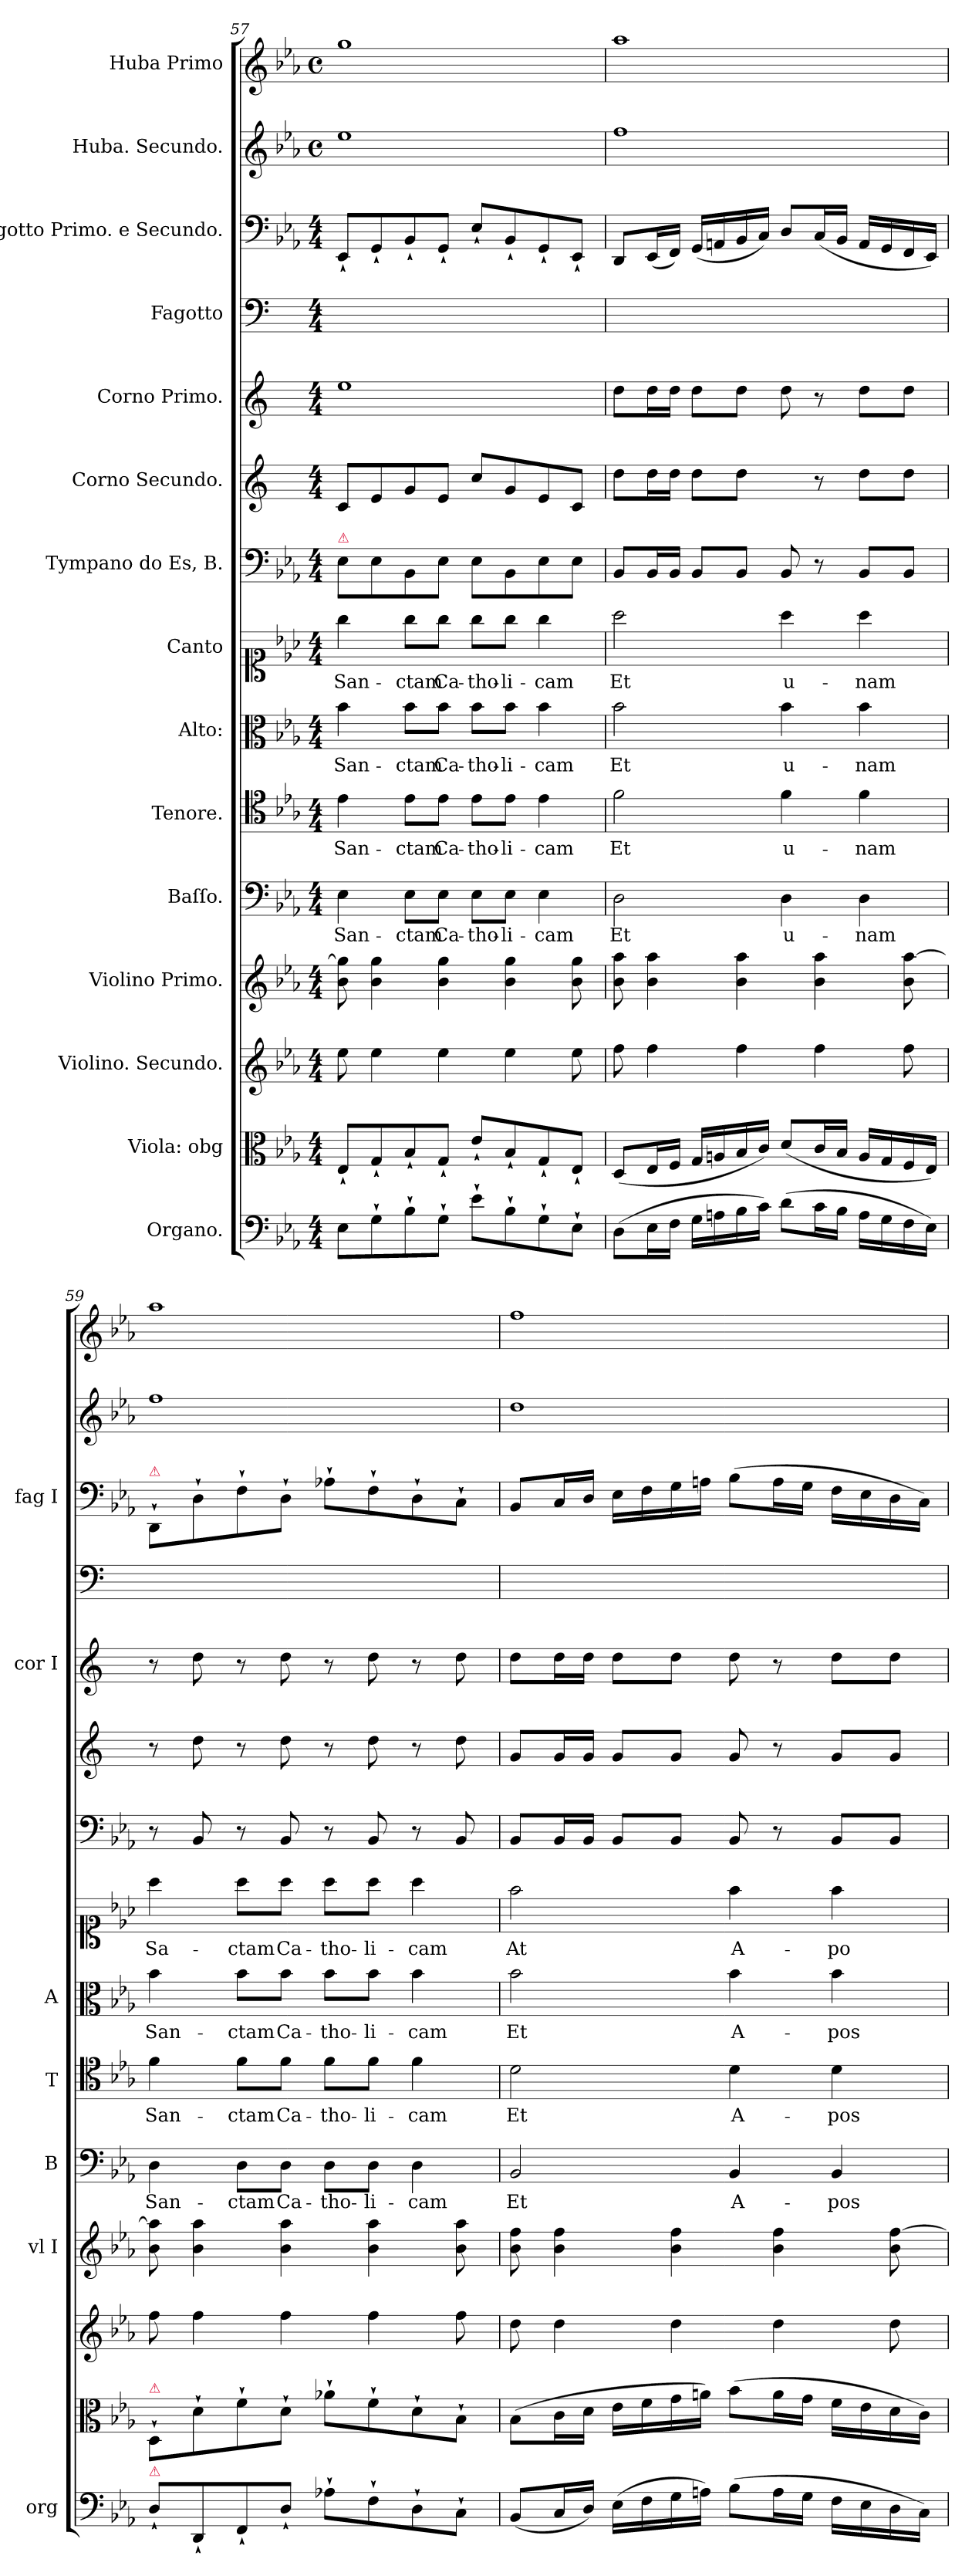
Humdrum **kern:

**kern	**kern	**kern	**kern	**kern	**text	**kern	**text	**kern	**text	**kern	**text	**kern	**kern	**kern	**kern	**kern	**kern	**kern
*part15	*part14	*part13	*part12	*part11	*part11	*part10	*part10	*part9	*part9	*part8	*part8	*part7	*part6	*part5	*part4	*part3	*part2	*part1
*staff15	*staff14	*staff13	*staff12	*staff11	*staff11	*staff10	*staff10	*staff9	*staff9	*staff8	*staff8	*staff7	*staff6	*staff5	*staff4	*staff3	*staff2	*staff1
*I"Organo.	*I"Viola: obg	*I"Violino. Secundo.	*I"Violino Primo.	*I"Baſſo.	*	*I"Tenore.	*	*I"Alto:	*	*I"Canto	*	*I"Tympano do Es, B.	*I"Corno Secundo.	*I"Corno Primo.	*I"Fagotto	*I"Fagotto Primo. e Secundo.	*I"Huba. Secundo.	*I"Huba Primo
*I'org	*	*	*I'vl I	*I'B	*	*I'T	*	*I'A	*	*	*	*	*	*I'cor I	*	*I'fag I	*	*
*clefF4	*clefC3	*clefG2	*clefG2	*clefF4	*	*clefC4	*	*clefC3	*	*clefC1	*	*clefF4	*clefG2	*clefG2	*clefF4	*clefF4	*clefG2	*clefG2
*	*	*	*	*	*	*	*	*	*	*	*	*	*ITrd-2c-3	*ITrd-2c-3	*	*	*	*
*k[b-e-a-]	*k[b-e-a-]	*k[b-e-a-]	*k[b-e-a-]	*k[b-e-a-]	*	*k[b-e-a-]	*	*k[b-e-a-]	*	*k[b-e-a-]	*	*k[b-e-a-]	*k[b-e-a-]	*k[b-e-a-]	*	*k[b-e-a-]	*k[b-e-a-]	*k[b-e-a-]
*E-:	*E-:	*E-:	*E-:	*E-:	*	*E-:	*	*E-:	*	*E-:	*	*E-:	*E-:	*E-:	*	*E-:	*E-:	*E-:
*M4/4	*M4/4	*M4/4	*M4/4	*M4/4	*	*M4/4	*	*M4/4	*	*M4/4	*	*M4/4	*M4/4	*M4/4	*M4/4	*M4/4	*M4/4	*M4/4
*	*	*	*	*	*	*	*	*	*	*	*	*	*	*	*	*	*met(c)	*met(c)
=57	=57	=57	=57	=57	=57	=57	=57	=57	=57	=57	=57	=57	=57	=57	=57	=57	=57	=57
!	!	!	!	!	!	!	!	!	!	!	!	!LO:TX:a:color=crimson:t=⚠	!	!	!	!	!	!
8E-\L	8E-`/L	8ee-\	8b-\ 8gg]\	4E-\	San-	4e-\	San-	4b-\	San-	4gg\	San-	8E-\L	8e-/L	1gg	1ryy	8EE-`/L	1ee-	1gg
8G`\	8G`/	4ee-\	4b-\ 4gg\	.	.	.	.	.	.	.	.	8E-\	8g/	.	.	8GG`/	.	.
8B-`\	8B-`/	.	.	8E-\L	-ctam	8e-\L	-ctam	8b-\L	-ctam	8gg\L	-ctam	8BB-/	8b-/	.	.	8BB-`/	.	.
8G`\J	8G`/J	4ee-\	4b-\ 4gg\	8E-\J	Ca-	8e-\J	Ca-	8b-\J	Ca-	8gg\J	Ca-	8E-\J	8g/J	.	.	8GG`/J	.	.
8e-`\L	8e-`/L	.	.	8E-\L	-tho-	8e-\L	-tho-	8b-\L	-tho-	8gg\L	-tho-	8E-\L	8ee-/L	.	.	8E-`/L	.	.
8B-`\	8B-`/	4ee-\	4b-\ 4gg\	8E-\J	-li-	8e-\J	-li-	8b-\J	-li-	8gg\J	-li-	8BB-\	8b-/	.	.	8BB-`/	.	.
8G`\	8G`/	.	.	4E-\	-cam	4e-\	-cam	4b-\	-cam	4gg\	-cam	8E-\	8g/	.	.	8GG`/	.	.
8E-`\J	8E-`/J	8ee-\	8b-\ 8gg\	.	.	.	.	.	.	.	.	8E-\J	8e-/J	.	.	8EE-`/J	.	.
=58	=58	=58	=58	=58	=58	=58	=58	=58	=58	=58	=58	=58	=58	=58	=58	=58	=58	=58
!	!	!	!	!	!LO:LY:i	!	!LO:LY:i	!	!LO:LY:i	!	!	!	!	!	!	!	!	!
(8D\L	(8D/L	8ff\	8b-\ 8aa-\	2D\	Et	2f\	Et	2b-\	Et	2aa-\	Et	8BB-/L	8ff\L	8ff\L	1ryy	8DD/L	1ff	1aa-
16E-\L	16E-/L	4ff\	4b-\ 4aa-\	.	.	.	.	.	.	.	.	16BB-/L	16ff\L	16ff\L	.	(16EE-/L	.	.
16F\JJ	16F/JJ	.	.	.	.	.	.	.	.	.	.	16BB-/JJ	16ff\JJ	16ff\JJ	.	16FF/JJ)	.	.
16G\LL	16G/LL	.	.	.	.	.	.	.	.	.	.	8BB-/L	8ff\L	8ff\L	.	(16GG/LL	.	.
16An\	16An/	.	.	.	.	.	.	.	.	.	.	.	.	.	.	16AAn/	.	.
16B-\	16B-/	4ff\	4b-\ 4aa-\	.	.	.	.	.	.	.	.	8BB-/J	8ff\J	8ff\J	.	16BB-/	.	.
16c\JJ)	16c/JJ)	.	.	.	.	.	.	.	.	.	.	.	.	.	.	16C/JJ)	.	.
!	!	!	!	!	!LO:LY:i	!	!LO:LY:i	!	!LO:LY:i	!	!	!	!	!	!	!	!	!
(8d\L	(8d/L	.	.	4D\	u-	4f\	u-	4b-\	u-	4aa-\	u-	8BB-/	8ryy	8ff\	.	8D/L	.	.
16c\L	16c/L	4ff\	4b-\ 4aa-\	.	.	.	.	.	.	.	.	8r	8r	8r	.	(16C/L	.	.
16B-\JJ	16B-/JJ	.	.	.	.	.	.	.	.	.	.	.	.	.	.	16BB-/JJ	.	.
!	!	!	!	!	!LO:LY:i	!	!LO:LY:i	!	!LO:LY:i	!	!	!	!	!	!	!	!	!
16A\LL	16A/LL	.	.	4D\	-nam	4f\	-nam	4b-\	-nam	4aa-\	-nam	8BB-/L	8ff\L	8ff\L	.	16AA/LL	.	.
16G\	16G/	.	.	.	.	.	.	.	.	.	.	.	.	.	.	16GG/	.	.
16F\	16F/	8ff\	8b-\ [8aa-\	.	.	.	.	.	.	.	.	8BB-/J	8ff\J	8ff\J	.	16FF/	.	.
16E-\JJ)	16E-/JJ)	.	.	.	.	.	.	.	.	.	.	.	.	.	.	16EE-/JJ)	.	.
=59	=59	=59	=59	=59	=59	=59	=59	=59	=59	=59	=59	=59	=59	=59	=59	=59	=59	=59
!	!	!	!	!	!	!	!	!	!	!	!	!	!	!	!	!LO:TX:a:color=crimson:t=⚠	!	!
!	!LO:TX:a:color=crimson:t=⚠	!	!	!	!	!	!	!	!	!	!	!	!	!	!	!	!	!
!LO:TX:a:color=crimson:t=⚠	!	!	!	!	!	!	!	!	!	!	!	!	!	!	!	!	!	!
!	!	!	!	!	!LO:LY:i	!	!LO:LY:i	!	!LO:LY:i	!	!	!	!	!	!	!	!	!
8D`\L	8D`/L	8ff\	8b-\ 8aa-]\	4D\	San-	4f\	San-	4b-\	San-	4aa-\	Sa-	8r	8r	8r	1ryy	8DD`/L	1ff	1aa-
8DD`/	8d`\	4ff\	4b-\ 4aa-\	.	.	.	.	.	.	.	.	8BB-/	8ff\	8ff\	.	8D`\	.	.
!	!	!	!	!	!LO:LY:i	!	!LO:LY:i	!	!LO:LY:i	!	!	!	!	!	!	!	!	!
8FF`/	8f`\	.	.	8D\L	-ctam	8f\L	-ctam	8b-\L	-ctam	8aa-\L	-ctam	8r	8r	8r	.	8F`\	.	.
!	!	!	!	!	!LO:LY:i	!	!LO:LY:i	!	!LO:LY:i	!	!	!	!	!	!	!	!	!
8D`/J	8d`\J	4ff\	4b-\ 4aa-\	8D\J	Ca-	8f\J	Ca-	8b-\J	Ca-	8aa-\J	Ca-	8BB-/	8ff\	8ff\	.	8D`\J	.	.
!	!	!	!	!	!LO:LY:i	!	!LO:LY:i	!	!LO:LY:i	!	!	!	!	!	!	!	!	!
8A-X`\L	8a-X`\L	.	.	8D\L	-tho-	8f\L	-tho-	8b-\L	-tho-	8aa-\L	-tho-	8r	8r	8r	.	8A-X`\L	.	.
!	!	!	!	!	!LO:LY:i	!	!LO:LY:i	!	!LO:LY:i	!	!	!	!	!	!	!	!	!
8F`\	8f`\	4ff\	4b-\ 4aa-\	8D\J	-li-	8f\J	-li-	8b-\J	-li-	8aa-\J	-li-	8BB-/	8ff\	8ff\	.	8F`\	.	.
!	!	!	!	!	!LO:LY:i	!	!LO:LY:i	!	!LO:LY:i	!	!	!	!	!	!	!	!	!
8D`\	8d`\	.	.	4D\	-cam	4f\	-cam	4b-\	-cam	4aa-\	-cam	8r	8r	8r	.	8D`\	.	.
8C`\J	8B-`\J	8ff\	8b-\ 8aa-\	.	.	.	.	.	.	.	.	8BB-/	8ff\	8ff\	.	8C`\J	.	.
=60	=60	=60	=60	=60	=60	=60	=60	=60	=60	=60	=60	=60	=60	=60	=60	=60	=60	=60
(8BB-/L	(8B-\L	8dd\	8b-\ 8ff\	2BB-/	Et	2d\	Et	2b-\	Et	2ff\	At	8BB-/L	8b-/L	8ff\L	1ryy	8BB-/L	1dd	1ff
16C/L	16c\L	4dd\	4b-\ 4ff\	.	.	.	.	.	.	.	.	16BB-/L	16b-/L	16ff\L	.	16C/L	.	.
16D/JJ)	16d\JJ	.	.	.	.	.	.	.	.	.	.	16BB-/JJ	16b-/JJ	16ff\JJ	.	16D/JJ	.	.
(16E-\LL	16e-\LL	.	.	.	.	.	.	.	.	.	.	8BB-/L	8b-/L	8ff\L	.	16E-\LL	.	.
16F\	16f\	.	.	.	.	.	.	.	.	.	.	.	.	.	.	16F\	.	.
16G\	16g\	4dd\	4b-\ 4ff\	.	.	.	.	.	.	.	.	8BB-/J	8b-/J	8ff\J	.	16G\	.	.
16An\JJ)	16an\JJ)	.	.	.	.	.	.	.	.	.	.	.	.	.	.	16An\JJ	.	.
(8B-\L	(8b-\L	.	.	4BB-/	A-	4d\	A-	4b-\	A-	4ff\	A-	8BB-/	8b-/	8ff\	.	(8B-\L	.	.
16A\L	16a\L	4dd\	4b-\ 4ff\	.	.	.	.	.	.	.	.	8r	8r	8r	.	16A\L	.	.
16G\JJ	16g\JJ	.	.	.	.	.	.	.	.	.	.	.	.	.	.	16G\JJ	.	.
16F\LL	16f\LL	.	.	4BB-/	-pos-	4d\	-pos-	4b-\	-pos-	4ff\	-po-	8BB-/L	8b-/L	8ff\L	.	16F\LL	.	.
16E-\	16e-\	.	.	.	.	.	.	.	.	.	.	.	.	.	.	16E-\	.	.
16D\	16d\	8dd\	8b-\ [8ff\	.	.	.	.	.	.	.	.	8BB-/J	8b-/J	8ff\J	.	16D\	.	.
16C\JJ)	16c\JJ)	.	.	.	.	.	.	.	.	.	.	.	.	.	.	16C\JJ)	.	.
=	=	=	=	=	=	=	=	=	=	=	=	=	=	=	=	=	=	=
*-	*-	*-	*-	*-	*-	*-	*-	*-	*-	*-	*-	*-	*-	*-	*-	*-	*-	*-
